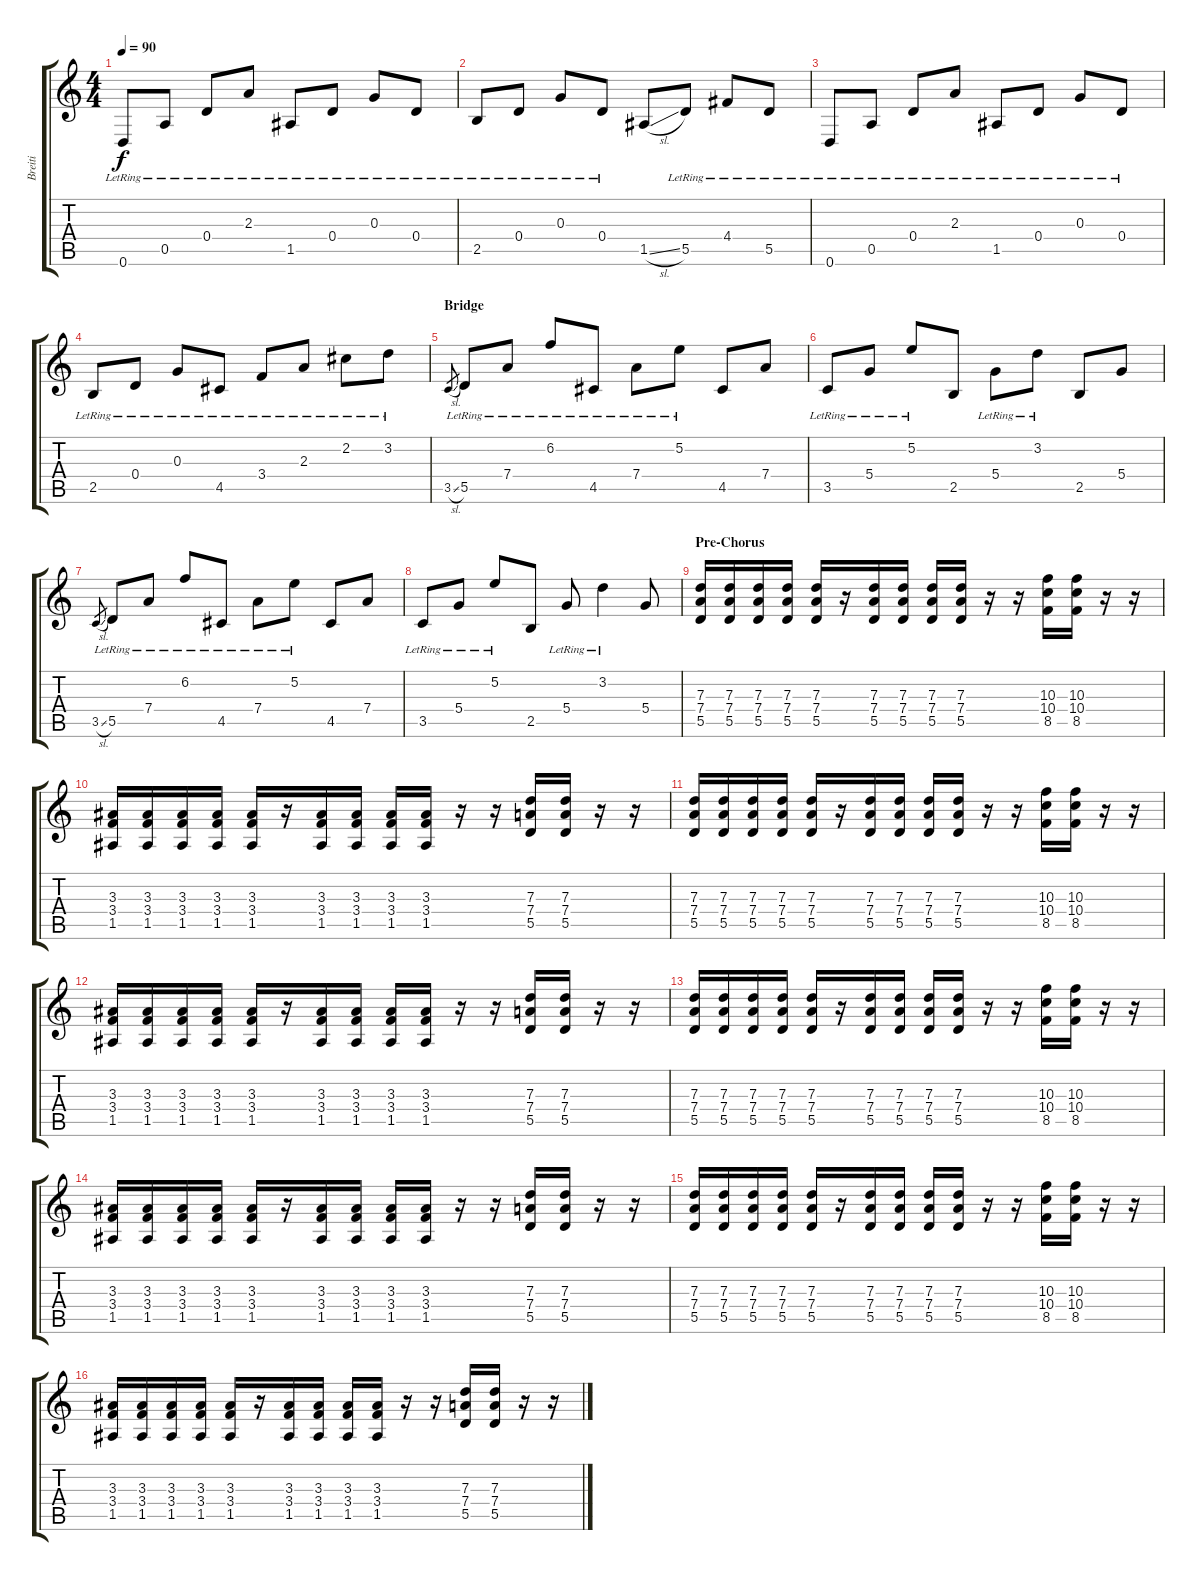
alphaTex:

\track ("Breiti" "Breiti") {instrument electricguitarjazz}
\staff {score tabs}
\tuning (E4 B3 G3 D3 A2 D2) {hide}
\ts (4 4)
\tempo 90
\clef g2
\ks c
0.6{lr}.8{dy f} 0.5{lr}.8 0.4{lr}.8 2.3{lr}.8 1.5{lr}.8 0.4{lr}.8 0.3{lr}.8 0.4{lr}.8 |
2.5{lr}.8 0.4{lr}.8 0.3{lr}.8 0.4{lr}.8 1.5{sl}.8 5.5{lr}.8 4.4{lr}.8 5.5{lr}.8 |
0.6{lr}.8 0.5{lr}.8 0.4{lr}.8 2.3{lr}.8 1.5{lr}.8 0.4{lr}.8 0.3{lr}.8 0.4{lr}.8 |
2.5{lr}.8 0.4{lr}.8 0.3{lr}.8 4.5{lr}.8 3.4{lr}.8 2.3{lr}.8 2.2{lr}.8 3.2{lr}.8 |
\section ("" "Bridge")
3.5{sl}.8{gr} 5.5{lr}.8 7.4{lr}.8 6.2{lr}.8 4.5{lr}.8 7.4{lr}.8 5.2{lr}.8 4.5.8 7.4.8 |
3.5{lr}.8 5.4{lr}.8 5.2{lr}.8 2.5.8 5.4{lr}.8 3.2{lr}.8 2.5.8 5.4.8 |
3.5{sl}.8{gr} 5.5{lr}.8 7.4{lr}.8 6.2{lr}.8 4.5{lr}.8 7.4{lr}.8 5.2{lr}.8 4.5.8 7.4.8 |
3.5{lr}.8 5.4{lr}.8 5.2{lr}.8 2.5.8 5.4{lr}.8 3.2{lr}.4 5.4.8 |
\section ("" "Pre-Chorus")
(7.3 7.4 5.5).16{instrument distortionguitar} (7.3 7.4 5.5).16 (7.3 7.4 5.5).16 (7.3 7.4 5.5).16 (7.3 7.4 5.5).16 r.16 (7.3 7.4 5.5).16 (7.3 7.4 5.5).16 (7.3 7.4 5.5).16 (7.3 7.4 5.5).16 r.16 r.16 (10.3 10.4 8.5).16 (10.3 10.4 8.5).16 r.16 r.16 |
(3.3 3.4 1.5).16 (3.3 3.4 1.5).16 (3.3 3.4 1.5).16 (3.3 3.4 1.5).16 (3.3 3.4 1.5).16 r.16 (3.3 3.4 1.5).16 (3.3 3.4 1.5).16 (3.3 3.4 1.5).16 (3.3 3.4 1.5).16 r.16 r.16 (7.3 7.4 5.5).16 (7.3 7.4 5.5).16 r.16 r.16 |
(7.3 7.4 5.5).16 (7.3 7.4 5.5).16 (7.3 7.4 5.5).16 (7.3 7.4 5.5).16 (7.3 7.4 5.5).16 r.16 (7.3 7.4 5.5).16 (7.3 7.4 5.5).16 (7.3 7.4 5.5).16 (7.3 7.4 5.5).16 r.16 r.16 (10.3 10.4 8.5).16 (10.3 10.4 8.5).16 r.16 r.16 |
(3.3 3.4 1.5).16 (3.3 3.4 1.5).16 (3.3 3.4 1.5).16 (3.3 3.4 1.5).16 (3.3 3.4 1.5).16 r.16 (3.3 3.4 1.5).16 (3.3 3.4 1.5).16 (3.3 3.4 1.5).16 (3.3 3.4 1.5).16 r.16 r.16 (7.3 7.4 5.5).16 (7.3 7.4 5.5).16 r.16 r.16 |
(7.3 7.4 5.5).16 (7.3 7.4 5.5).16 (7.3 7.4 5.5).16 (7.3 7.4 5.5).16 (7.3 7.4 5.5).16 r.16 (7.3 7.4 5.5).16 (7.3 7.4 5.5).16 (7.3 7.4 5.5).16 (7.3 7.4 5.5).16 r.16 r.16 (10.3 10.4 8.5).16 (10.3 10.4 8.5).16 r.16 r.16 |
(3.3 3.4 1.5).16 (3.3 3.4 1.5).16 (3.3 3.4 1.5).16 (3.3 3.4 1.5).16 (3.3 3.4 1.5).16 r.16 (3.3 3.4 1.5).16 (3.3 3.4 1.5).16 (3.3 3.4 1.5).16 (3.3 3.4 1.5).16 r.16 r.16 (7.3 7.4 5.5).16 (7.3 7.4 5.5).16 r.16 r.16 |
(7.3 7.4 5.5).16 (7.3 7.4 5.5).16 (7.3 7.4 5.5).16 (7.3 7.4 5.5).16 (7.3 7.4 5.5).16 r.16 (7.3 7.4 5.5).16 (7.3 7.4 5.5).16 (7.3 7.4 5.5).16 (7.3 7.4 5.5).16 r.16 r.16 (10.3 10.4 8.5).16 (10.3 10.4 8.5).16 r.16 r.16 |
(3.3 3.4 1.5).16 (3.3 3.4 1.5).16 (3.3 3.4 1.5).16 (3.3 3.4 1.5).16 (3.3 3.4 1.5).16 r.16 (3.3 3.4 1.5).16 (3.3 3.4 1.5).16 (3.3 3.4 1.5).16 (3.3 3.4 1.5).16 r.16 r.16 (7.3 7.4 5.5).16 (7.3 7.4 5.5).16 r.16 r.16
